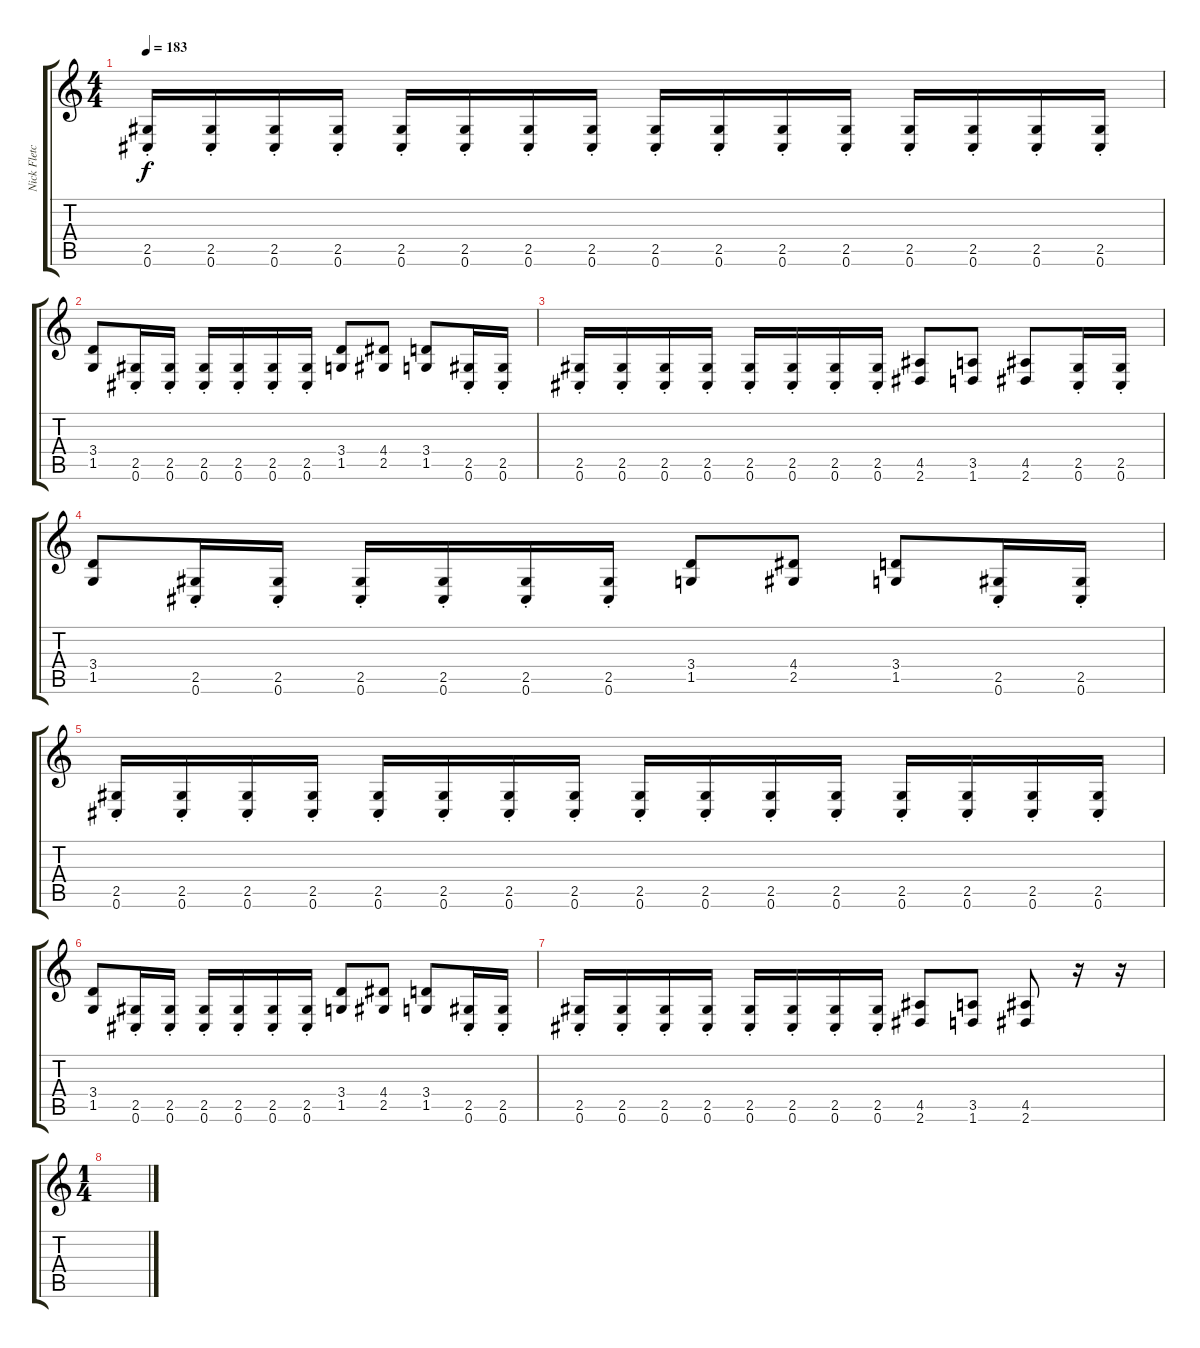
\track ("Nick Fletcher" "Nick Fletc") {instrument overdrivenguitar}
\staff {score tabs}
\tuning (Db4 Ab3 E3 B2 Gb2 Db2) {hide}
\ts (4 4)
\tempo 183
\clef g2
\ks c
(2.5{st} 0.6).16{dy f} (2.5{st} 0.6).16 (2.5{st} 0.6).16 (2.5{st} 0.6).16 (2.5{st} 0.6).16 (2.5{st} 0.6).16 (2.5{st} 0.6).16 (2.5{st} 0.6).16 (2.5{st} 0.6).16 (2.5{st} 0.6).16 (2.5{st} 0.6).16 (2.5{st} 0.6).16 (2.5{st} 0.6).16 (2.5{st} 0.6).16 (2.5{st} 0.6).16 (2.5{st} 0.6).16 |
(3.4 1.5).8 (2.5{st} 0.6).16 (2.5{st} 0.6).16 (2.5{st} 0.6).16 (2.5{st} 0.6).16 (2.5{st} 0.6).16 (2.5{st} 0.6).16 (3.4 1.5).8 (4.4 2.5).8 (3.4 1.5).8 (2.5{st} 0.6).16 (2.5{st} 0.6).16 |
(2.5{st} 0.6).16 (2.5{st} 0.6).16 (2.5{st} 0.6).16 (2.5{st} 0.6).16 (2.5{st} 0.6).16 (2.5{st} 0.6).16 (2.5{st} 0.6).16 (2.5{st} 0.6).16 (4.5 2.6).8 (3.5 1.6).8 (4.5 2.6).8 (2.5{st} 0.6).16 (2.5{st} 0.6).16 |
(3.4 1.5).8 (2.5{st} 0.6).16 (2.5{st} 0.6).16 (2.5{st} 0.6).16 (2.5{st} 0.6).16 (2.5{st} 0.6).16 (2.5{st} 0.6).16 (3.4 1.5).8 (4.4 2.5).8 (3.4 1.5).8 (2.5{st} 0.6).16 (2.5{st} 0.6).16 |
(2.5{st} 0.6).16 (2.5{st} 0.6).16 (2.5{st} 0.6).16 (2.5{st} 0.6).16 (2.5{st} 0.6).16 (2.5{st} 0.6).16 (2.5{st} 0.6).16 (2.5{st} 0.6).16 (2.5{st} 0.6).16 (2.5{st} 0.6).16 (2.5{st} 0.6).16 (2.5{st} 0.6).16 (2.5{st} 0.6).16 (2.5{st} 0.6).16 (2.5{st} 0.6).16 (2.5{st} 0.6).16 |
(3.4 1.5).8 (2.5{st} 0.6).16 (2.5{st} 0.6).16 (2.5{st} 0.6).16 (2.5{st} 0.6).16 (2.5{st} 0.6).16 (2.5{st} 0.6).16 (3.4 1.5).8 (4.4 2.5).8 (3.4 1.5).8 (2.5{st} 0.6).16 (2.5{st} 0.6).16 |
(2.5{st} 0.6).16 (2.5{st} 0.6).16 (2.5{st} 0.6).16 (2.5{st} 0.6).16 (2.5{st} 0.6).16 (2.5{st} 0.6).16 (2.5{st} 0.6).16 (2.5{st} 0.6).16 (4.5 2.6).8 (3.5 1.6).8 (4.5 2.6).8 r.16 r.16 |
\ts (1 4)
